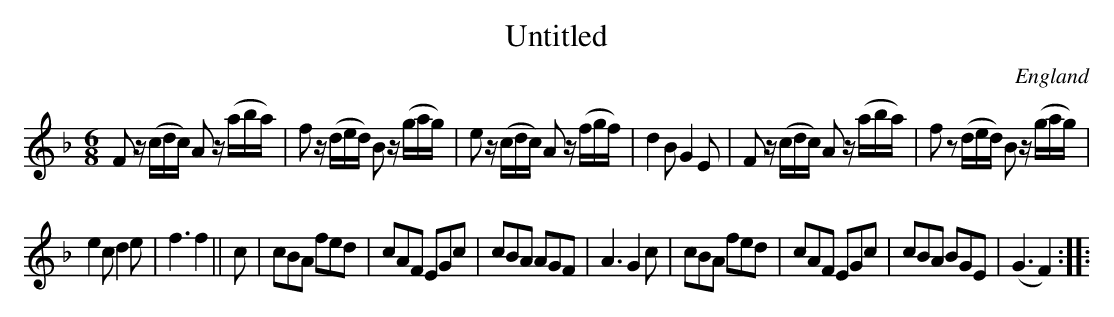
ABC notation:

X:1
T:Untitled
L:1/8
M:6/8
O:England
K:F
F z/(c/d/c/) A z/(a/b/a/) | f z/(d/e/d/) B z/(g/a/g/) | \
e z/(c/d/c/) A z/(f/g/f/) | d2B G2E | \
F z/(c/d/c/) A z/(a/b/a/) | f z(d/e/d/) B z/(g/a/g/) | ! e2c d2e | f3 f2 || \
c |\
cBA fed | cAF EGc | cBA AGF | A3 G2c |\
cBA fed | cAF EGc | cBA BGE | (G3 F2) ::
